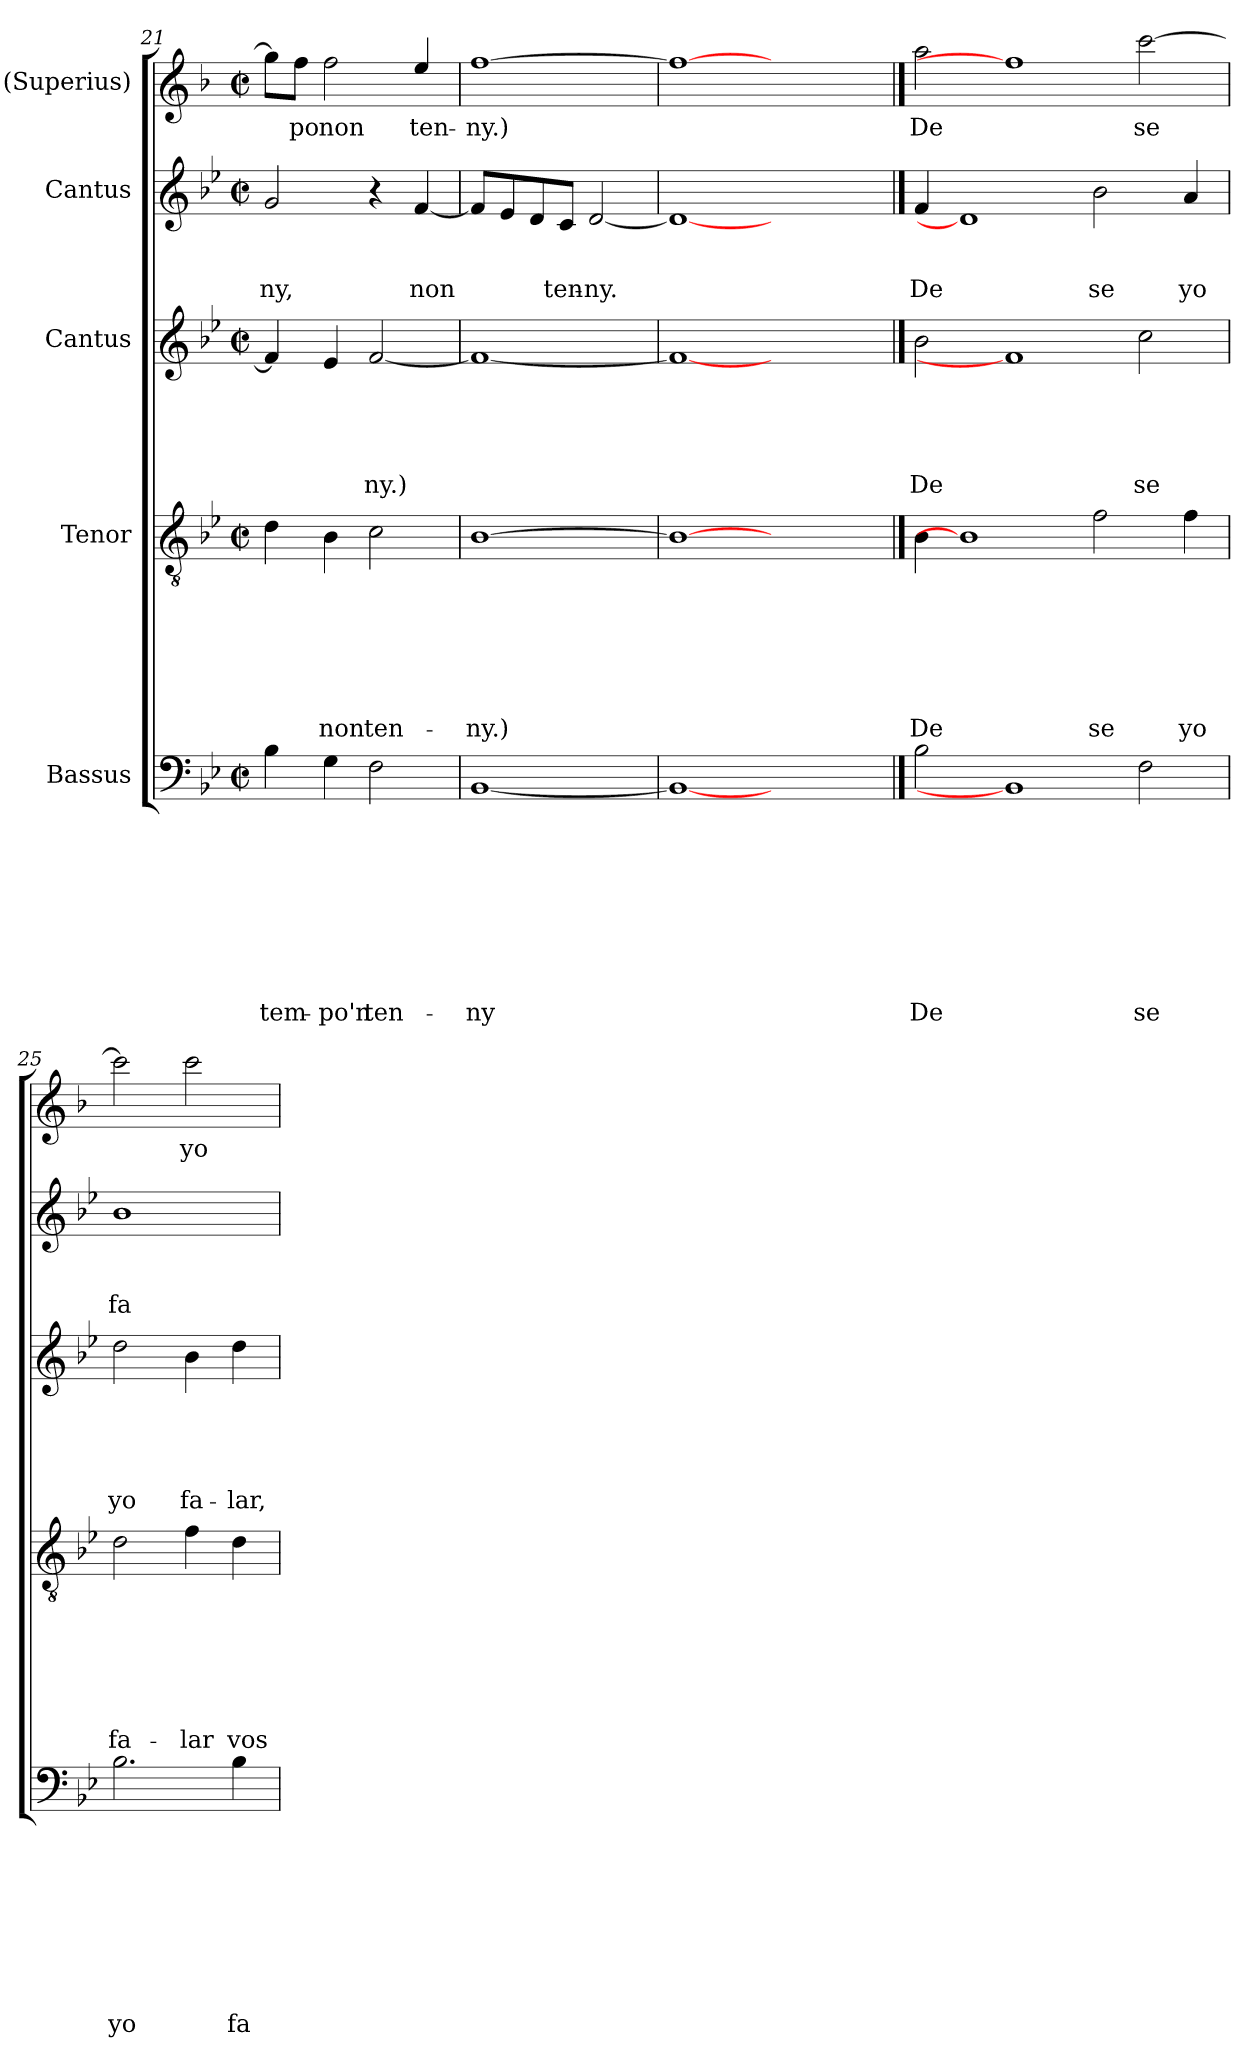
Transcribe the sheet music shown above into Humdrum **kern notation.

**kern	**text	**text	**text	**text	**text	**text	**text	**text	**text	**kern	**text	**text	**text	**text	**text	**text	**text	**kern	**text	**text	**text	**text	**text	**kern	**text	**text	**text	**kern	**text
*part5	*part5	*part5	*part5	*part5	*part5	*part5	*part5	*part5	*part5	*part4	*part4	*part4	*part4	*part4	*part4	*part4	*part4	*part3	*part3	*part3	*part3	*part3	*part3	*part2	*part2	*part2	*part2	*part1	*part1
*staff5	*staff5	*staff5	*staff5	*staff5	*staff5	*staff5	*staff5	*staff5	*staff5	*staff4	*staff4	*staff4	*staff4	*staff4	*staff4	*staff4	*staff4	*staff3	*staff3	*staff3	*staff3	*staff3	*staff3	*staff2	*staff2	*staff2	*staff2	*staff1	*staff1
*I"Bassus	*	*	*	*	*	*	*	*	*	*I"Tenor	*	*	*	*	*	*	*	*I"Cantus	*	*	*	*	*	*I"Cantus	*	*	*	*I"(Superius)	*
!!LO:PB:g=z
*clefF4	*	*	*	*	*	*	*	*	*	*clefGv2	*	*	*	*	*	*	*	*clefG2	*	*	*	*	*	*clefG2	*	*	*	*clefG2	*
*	*	*	*	*	*	*	*	*	*	*	*	*	*	*	*	*	*	*	*	*	*	*	*	*	*	*	*	*ITrd4c7	*
*k[b-e-]	*	*	*	*	*	*	*	*	*	*k[b-e-]	*	*	*	*	*	*	*	*k[b-e-]	*	*	*	*	*	*k[b-e-]	*	*	*	*k[b-e-]	*
*B-:	*	*	*	*	*	*	*	*	*	*B-:	*	*	*	*	*	*	*	*B-:	*	*	*	*	*	*B-:	*	*	*	*B-:	*
*M2/2	*	*	*	*	*	*	*	*	*	*M2/2	*	*	*	*	*	*	*	*M2/2	*	*	*	*	*	*M2/2	*	*	*	*M2/2	*
*met(c|)	*	*	*	*	*	*	*	*	*	*met(c|)	*	*	*	*	*	*	*	*met(c|)	*	*	*	*	*	*met(c|)	*	*	*	*met(c|)	*
=21	=21	=21	=21	=21	=21	=21	=21	=21	=21	=21	=21	=21	=21	=21	=21	=21	=21	=21	=21	=21	=21	=21	=21	=21	=21	=21	=21	=21	=21
4B-\	.	.	.	.	.	.	.	.	tem-	4d\	.	.	.	.	.	.	.	4f/]	.	.	.	.	.	2g/	.	.	-ny,	8cc\L]	.
.	.	.	.	.	.	.	.	.	.	.	.	.	.	.	.	.	.	.	.	.	.	.	.	.	.	.	.	8b-\J	-po
4G\	.	.	.	.	.	.	.	.	-po'n	4B-\	.	.	.	.	.	.	non	4e-/	.	.	.	.	.	.	.	.	.	2b-\	non
2F\	.	.	.	.	.	.	.	.	ten-	2c\	.	.	.	.	.	.	ten-	[2f/	.	.	.	.	-ny.)	4r	.	.	.	.	.
.	.	.	.	.	.	.	.	.	.	.	.	.	.	.	.	.	.	.	.	.	.	.	.	[4f/	.	.	non	4a/	ten-
=22	=22	=22	=22	=22	=22	=22	=22	=22	=22	=22	=22	=22	=22	=22	=22	=22	=22	=22	=22	=22	=22	=22	=22	=22	=22	=22	=22	=22	=22
[1BB-	.	.	.	.	.	.	.	.	-ny	[1B-	.	.	.	.	.	.	-ny.)	1f_	.	.	.	.	.	8f/L]	.	.	.	[1b-	-ny.)
.	.	.	.	.	.	.	.	.	.	.	.	.	.	.	.	.	.	.	.	.	.	.	.	8e-/	.	.	.	.	.
.	.	.	.	.	.	.	.	.	.	.	.	.	.	.	.	.	.	.	.	.	.	.	.	8d/	.	.	.	.	.
.	.	.	.	.	.	.	.	.	.	.	.	.	.	.	.	.	.	.	.	.	.	.	.	8c/J	.	.	ten-	.	.
.	.	.	.	.	.	.	.	.	.	.	.	.	.	.	.	.	.	.	.	.	.	.	.	[2d/	.	.	-ny.	.	.
=23	=23	=23	=23	=23	=23	=23	=23	=23	=23	=23	=23	=23	=23	=23	=23	=23	=23	=23	=23	=23	=23	=23	=23	=23	=23	=23	=23	=23	=23
1BB-_	.	.	.	.	.	.	.	.	.	1B-_	.	.	.	.	.	.	.	1f_	.	.	.	.	.	1d_	.	.	.	1b-_	.
1ryy	.	.	.	.	.	.	.	.	.	1ryy	.	.	.	.	.	.	.	1ryy	.	.	.	.	.	1ryy	.	.	.	1ryy	.
!!LO:LB:g=z
==24	==24	==24	==24	==24	==24	==24	==24	==24	==24	==24	==24	==24	==24	==24	==24	==24	==24	==24	==24	==24	==24	==24	==24	==24	==24	==24	==24	==24	==24
2B-\	.	.	.	.	.	.	.	.	De	4B-\	.	.	.	.	.	.	De	2b-\	.	.	.	.	De	4f/	.	.	De	2dd\	De
.	.	.	.	.	.	.	.	.	.	1B-]	.	.	.	.	.	.	.	.	.	.	.	.	.	1d]	.	.	.	.	.
1BB-]	.	.	.	.	.	.	.	.	.	.	.	.	.	.	.	.	.	1f]	.	.	.	.	.	.	.	.	.	1b-]	.
.	.	.	.	.	.	.	.	.	.	2f\	.	.	.	.	.	.	se	.	.	.	.	.	.	2b-\	.	.	se	.	.
2F\	.	.	.	.	.	.	.	.	se	.	.	.	.	.	.	.	.	2cc\	.	.	.	.	se	.	.	.	.	[2ff\	se
.	.	.	.	.	.	.	.	.	.	4f\	.	.	.	.	.	.	yo	.	.	.	.	.	.	4a/	.	.	yo	.	.
=25	=25	=25	=25	=25	=25	=25	=25	=25	=25	=25	=25	=25	=25	=25	=25	=25	=25	=25	=25	=25	=25	=25	=25	=25	=25	=25	=25	=25	=25
2.B-\	.	.	.	.	.	.	.	.	yo	2d\	.	.	.	.	.	.	fa-	2dd\	.	.	.	.	yo	1b-	.	.	fa-	2ff\]	.
.	.	.	.	.	.	.	.	.	.	4f\	.	.	.	.	.	.	-lar	4b-\	.	.	.	.	fa-	.	.	.	.	2ff\	yo
4B-\	.	.	.	.	.	.	.	.	fa-	4d\	.	.	.	.	.	.	vos	4dd\	.	.	.	.	-lar,	.	.	.	.	.	.
=	=	=	=	=	=	=	=	=	=	=	=	=	=	=	=	=	=	=	=	=	=	=	=	=	=	=	=	=	=
*-	*-	*-	*-	*-	*-	*-	*-	*-	*-	*-	*-	*-	*-	*-	*-	*-	*-	*-	*-	*-	*-	*-	*-	*-	*-	*-	*-	*-	*-
